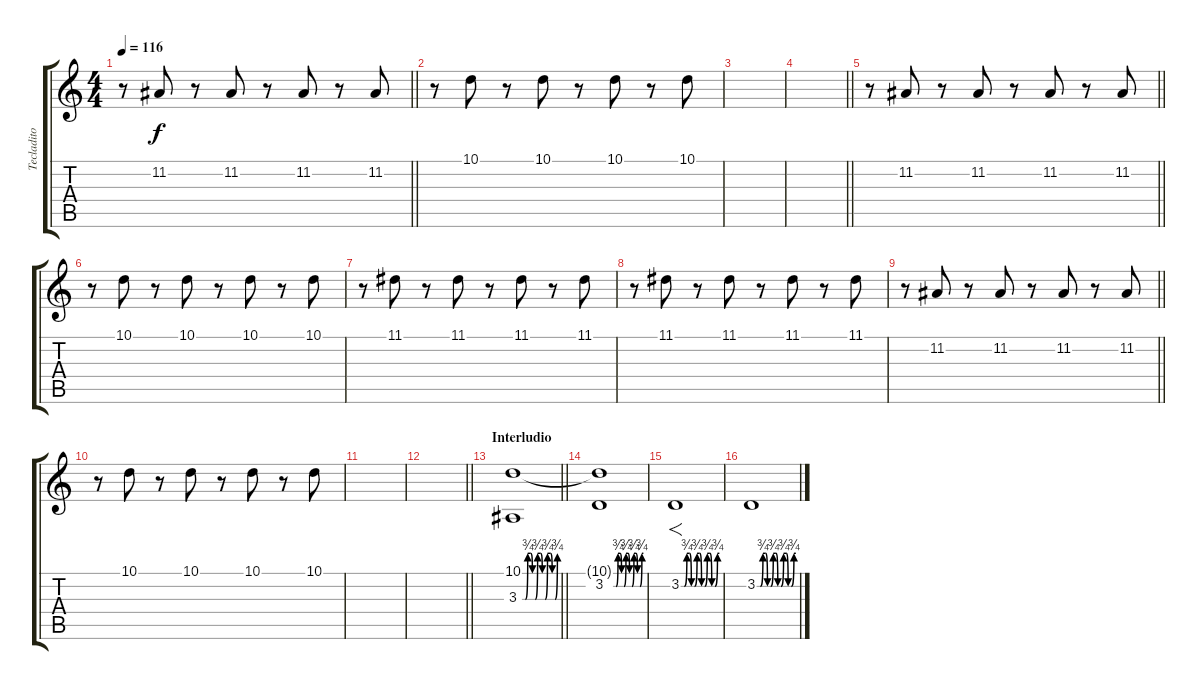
\track ("Tecladito" "Tecladito") {instrument lead1square}
\staff {score tabs}
\tuning (E4 B3 G3 D3 A2 E2) {hide}
\ts (4 4)
\tempo 116
\clef g2
\barLineRight lightlight
\ks c
r.8{dy f} 11.2.8 r.8 11.2.8 r.8 11.2.8 r.8 11.2.8 |
r.8 10.1.8 r.8 10.1.8 r.8 10.1.8 r.8 10.1.8 |
|
\barLineRight lightlight
|
\barLineRight lightlight
r.8 11.2.8 r.8 11.2.8 r.8 11.2.8 r.8 11.2.8 |
r.8 10.1.8 r.8 10.1.8 r.8 10.1.8 r.8 10.1.8 |
r.8 11.1.8 r.8 11.1.8 r.8 11.1.8 r.8 11.1.8 |
r.8 11.1.8 r.8 11.1.8 r.8 11.1.8 r.8 11.1.8 |
\barLineRight lightlight
r.8 11.2.8 r.8 11.2.8 r.8 11.2.8 r.8 11.2.8 |
r.8 10.1.8 r.8 10.1.8 r.8 10.1.8 r.8 10.1.8 |
|
\barLineRight lightlight
|
\section ("" "Interludio")
\barLineRight lightlight
(10.1 3.3{be (custom 0 0 5 0 9 3 14 3 17 0 22 0 26 3 31 3 34 0 39 0 43 3 48 3 51 0 56 0 60 3)}).1{volume 10} |
(10.1{t} 3.2{be (custom 0 0 5 0 9 3 13 3 16 0 21 0 25 3 29 3 32 0 37 0 41 3 45 3 48 0 53 0 57 3 60 3)}).1{volume 15} |
3.2{be (custom 0 0 5 0 9 3 13 3 16 0 21 0 25 3 29 3 32 0 37 0 41 3 45 3 48 0 53 0 57 3 60 3)}.1{f volume 16} |
3.2{be (custom 0 0 5 0 9 3 13 3 16 0 21 0 25 3 29 3 32 0 37 0 41 3 45 3 48 0 53 0 57 3 60 3)}.1
